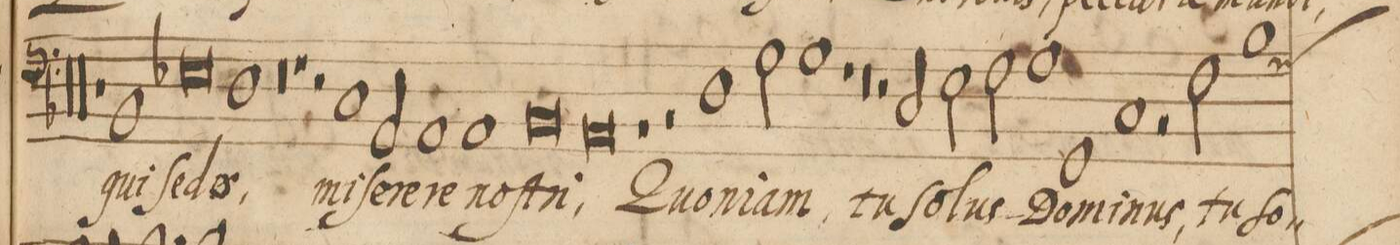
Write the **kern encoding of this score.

**kern	**text
*I"BASSVS.	*
*clefF4	*
*k[b-]	*
*met(C|)	*
*M2/1	*
00r	.
=79-	=79-
=80-	=80-
00r	.
=81-	=81-
=82-	=82-
1r	.
1BB-	qui
=83-	=83-
0E-X	ſe-
=84-	=84-
1D	-des,
0r	.
=85-	=85-
1r	.
=86-	=86-
2r	.
1C	mi-
2AA/	-ſe-
=87-	=87-
1AA	-re-
1AA	-re
=88-	=88-
0BB-	noſ-
=89-	=89-
0AA	-tri,
=90-	=90-
1r	.
2r	.
1D\	Quo-
=91-	=91-
2G\	-ni-
1G	-am,
=92-	=92-
1r	.
0r	.
=93-	=93-
2r	.
2C/	tu
=94-	=94-
2Eny\	so-
2F\	-lus
1G	Do-
=95-	=95-
1GG	-mi-
1C	-nus,
=96-	=96-
2r	.
2F\	tu
1B-	so-
*custos:G	*
=97-	=97-
*-	*-
